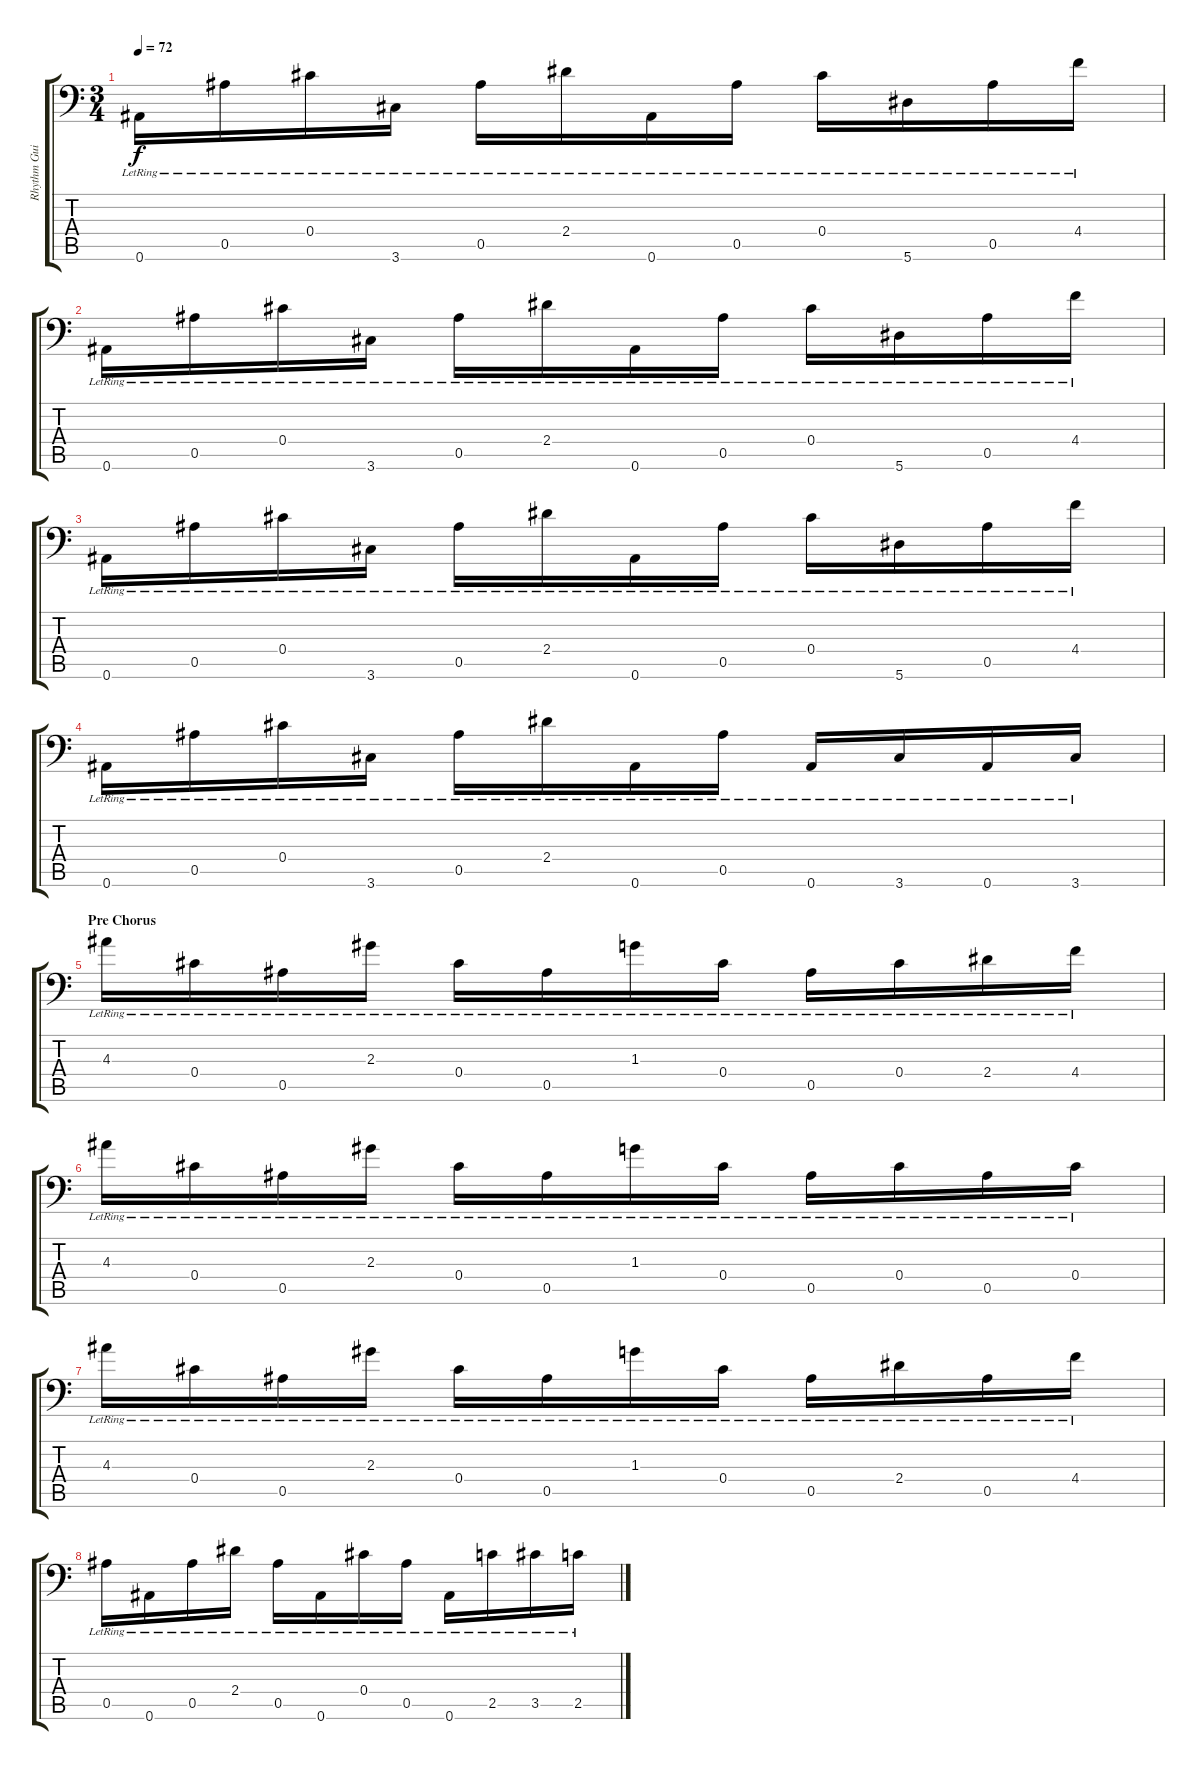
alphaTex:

\track ("Rhythm Guitar 2" "Rhythm Gui") {instrument acousticguitarsteel}
\staff {score tabs}
\tuning (Db4 Bb3 Gb3 Db3 Bb2 Bb1) {hide}
\ts (3 4)
\tempo 72
\clef f4
\ks c
0.6{lr}.16{dy f} 0.5{lr}.16 0.4{lr}.16 3.6{lr}.16 0.5{lr}.16 2.4{lr}.16 0.6{lr}.16 0.5{lr}.16 0.4{lr}.16 5.6{lr}.16 0.5{lr}.16 4.4{lr}.16 |
0.6{lr}.16 0.5{lr}.16 0.4{lr}.16 3.6{lr}.16 0.5{lr}.16 2.4{lr}.16 0.6{lr}.16 0.5{lr}.16 0.4{lr}.16 5.6{lr}.16 0.5{lr}.16 4.4{lr}.16 |
0.6{lr}.16 0.5{lr}.16 0.4{lr}.16 3.6{lr}.16 0.5{lr}.16 2.4{lr}.16 0.6{lr}.16 0.5{lr}.16 0.4{lr}.16 5.6{lr}.16 0.5{lr}.16 4.4{lr}.16 |
0.6{lr}.16 0.5{lr}.16 0.4{lr}.16 3.6{lr}.16 0.5{lr}.16 2.4{lr}.16 0.6{lr}.16 0.5{lr}.16 0.6{lr}.16 3.6{lr}.16 0.6{lr}.16 3.6{lr}.16 |
\section ("" "Pre Chorus")
4.3{lr}.16 0.4{lr}.16 0.5{lr}.16 2.3{lr}.16 0.4{lr}.16 0.5{lr}.16 1.3{lr}.16 0.4{lr}.16 0.5{lr}.16 0.4{lr}.16 2.4{lr}.16 4.4{lr}.16 |
4.3{lr}.16 0.4{lr}.16 0.5{lr}.16 2.3{lr}.16 0.4{lr}.16 0.5{lr}.16 1.3{lr}.16 0.4{lr}.16 0.5{lr}.16 0.4{lr}.16 0.5{lr}.16 0.4{lr}.16 |
4.3{lr}.16 0.4{lr}.16 0.5{lr}.16 2.3{lr}.16 0.4{lr}.16 0.5{lr}.16 1.3{lr}.16 0.4{lr}.16 0.5{lr}.16 2.4{lr}.16 0.5{lr}.16 4.4{lr}.16 |
0.5{lr}.16 0.6{lr}.16 0.5{lr}.16 2.4{lr}.16 0.5{lr}.16 0.6{lr}.16 0.4{lr}.16 0.5{lr}.16 0.6{lr}.16 2.5{lr}.16 3.5{lr}.16 2.5{lr}.16
